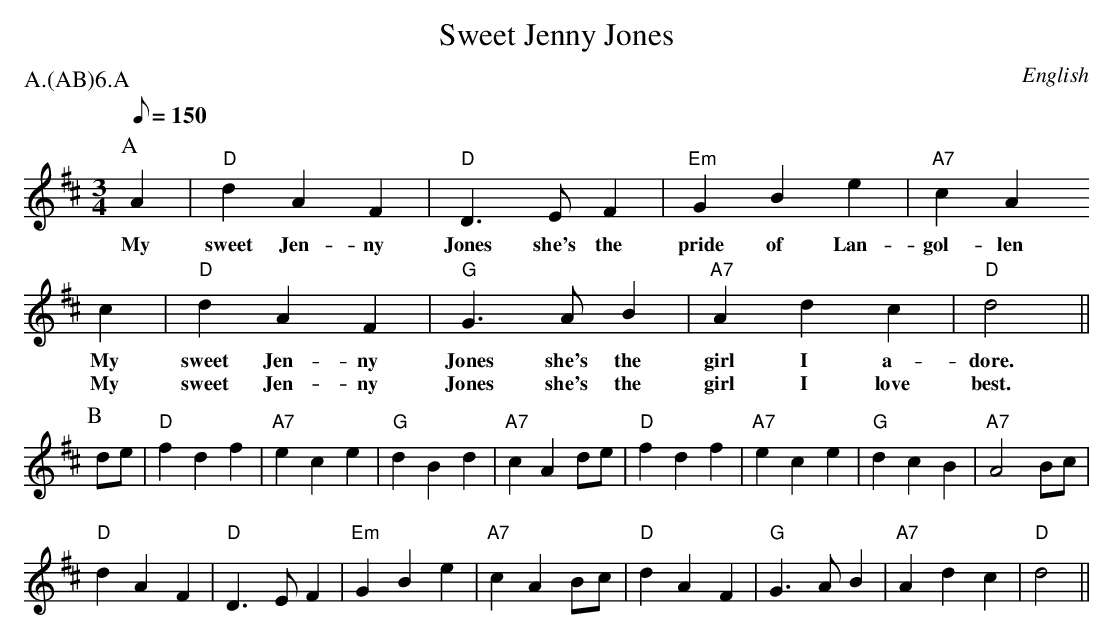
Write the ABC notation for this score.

X:1
T: Sweet Jenny Jones
M: 3/4
O: English
P: A.(AB)6.A
K: D
Q: 150
P:A
   A2 | "D" d2 A2 F2 | "D" D3 E  F2 | "Em" G2 B2 e2 | "A7" c2  A2
w: My   sweet Jen- ny   Jones she's the  pride of Lan-gol-len
   c2 | "D" d2 A2 F2 | "G" G2>A2 B2 | "A7" A2 d2 c2 | "D" d4       ||
w: My  sweet Jen- ny   Jones she's the  girl  I  a-   dore.
w: My  sweet Jen- ny   Jones she's the  girl  I  love   best.
P:B
   de | "D" f2 d2 f2 | "A7" e2 c2 e2 | "G" d2 B2 d2 | "A7" c2 A2 \
   de | "D" f2 d2 f2 | "A7" e2 c2 e2 | "G" d2 c2 B2 | "A7" A4 Bc |
        "D" d2 A2 F2 | "D" D3  E F2 | "Em" G2 B2 e2 | "A7" c2 A2 \
   Bc | "D" d2 A2 F2 | "G" G3 A B2 | "A7" A2 d2 c2 | "D" d4 ||
